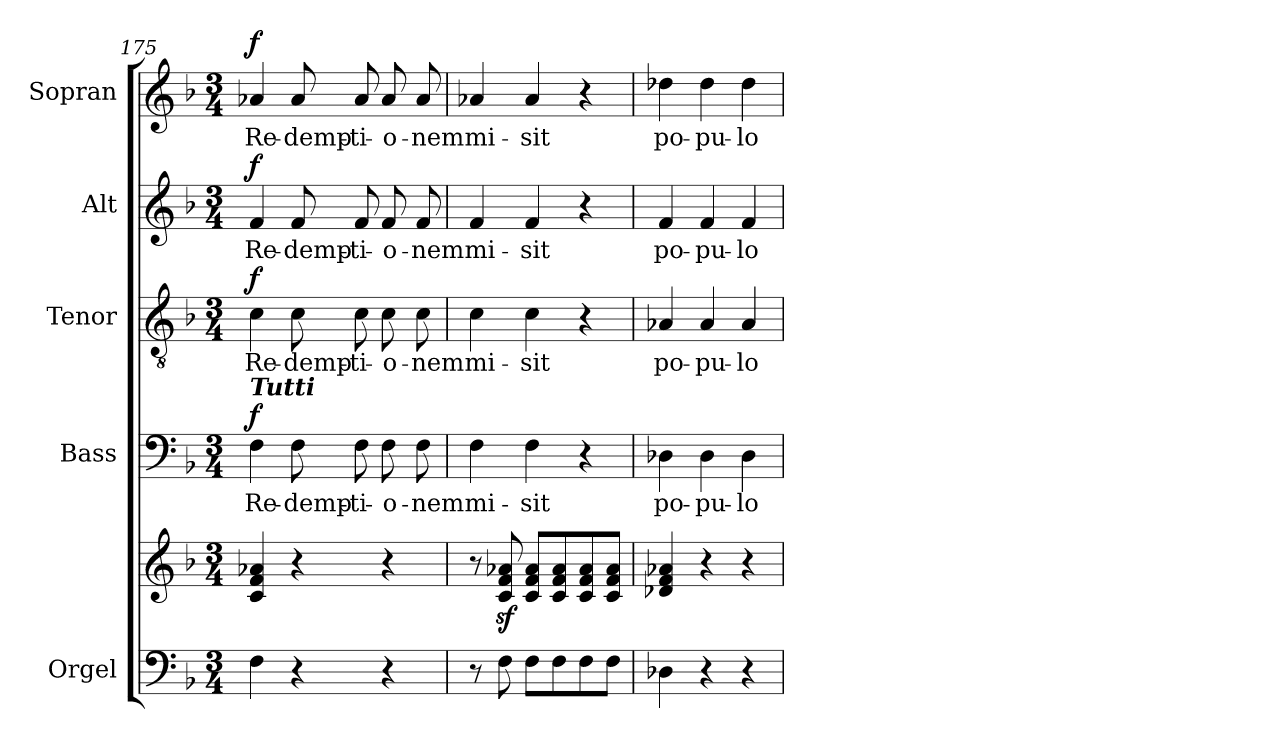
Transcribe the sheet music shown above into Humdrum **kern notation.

**kern	**kern	**kern	**text	**dynam	**kern	**text	**dynam	**kern	**text	**dynam	**kern	**text	**dynam
*part5	*part5	*part4	*part4	*part4	*part3	*part3	*part3	*part2	*part2	*part2	*part1	*part1	*part1
*staff6	*staff5	*staff4	*staff4	*staff4	*staff3	*staff3	*staff3	*staff2	*staff2	*staff2	*staff1	*staff1	*staff1
*I"Orgel	*	*I"Bass	*	*	*I"Tenor	*	*	*I"Alt	*	*	*I"Sopran	*	*
*I'Org.	*	*I'B.	*	*	*I'T.	*	*	*I'A.	*	*	*I'S.	*	*
*clefF4	*clefG2	*clefF4	*	*	*clefGv2	*	*	*clefG2	*	*	*clefG2	*	*
*k[b-]	*k[b-]	*k[b-]	*	*	*k[b-]	*	*	*k[b-]	*	*	*k[b-]	*	*
*F:	*F:	*F:	*	*	*F:	*	*	*F:	*	*	*F:	*	*
*M3/4	*M3/4	*M3/4	*	*	*M3/4	*	*	*M3/4	*	*	*M3/4	*	*
=175	=175	=175	=175	=175	=175	=175	=175	=175	=175	=175	=175	=175	=175
!	!	!LO:TX:a:Bi:t=Tutti	!	!	!	!	!	!	!	!	!	!	!
!	!	!	!LO:LY:b	!LO:DY:a	!	!LO:LY:b	!LO:DY:a	!	!LO:LY:b	!LO:DY:a	!	!LO:LY:b	!LO:DY:a
4F\	4c/ 4f/ 4a-X/	4F\	Re-	f	4c\	Re-	f	4f/	Re-	f	4a-X/	Re-	f
!	!	!	!LO:LY:b	!	!	!LO:LY:b	!	!	!LO:LY:b	!	!	!LO:LY:b	!
4r	4r	8F\	-demp-	.	8c\	-demp-	.	8f/	-demp-	.	8a-/	-demp-	.
!	!	!	!LO:LY:b	!	!	!LO:LY:b	!	!	!LO:LY:b	!	!	!LO:LY:b	!
.	.	8F\	-ti-	.	8c\	-ti-	.	8f/	-ti-	.	8a-/	-ti-	.
!	!	!	!LO:LY:b	!	!	!LO:LY:b	!	!	!LO:LY:b	!	!	!LO:LY:b	!
4r	4r	8F\	-o-	.	8c\	-o-	.	8f/	-o-	.	8a-/	-o-	.
!	!	!	!LO:LY:b	!	!	!LO:LY:b	!	!	!LO:LY:b	!	!	!LO:LY:b	!
.	.	8F\	-nem	.	8c\	-nem	.	8f/	-nem	.	8a-/	-nem	.
=176	=176	=176	=176	=176	=176	=176	=176	=176	=176	=176	=176	=176	=176
!	!	!	!LO:LY:b	!	!	!LO:LY:b	!	!	!LO:LY:b	!	!	!LO:LY:b	!
8r	8r	4F\	mi-	.	4c\	mi-	.	4f/	mi-	.	4a-X/	mi-	.
8F\	8c/z< 8f/z< 8a-X/z<	.	.	.	.	.	.	.	.	.	.	.	.
!	!	!	!LO:LY:b	!	!	!LO:LY:b	!	!	!LO:LY:b	!	!	!LO:LY:b	!
8F\L	8c/ 8f/ 8a-/L	4F\	-sit	.	4c\	-sit	.	4f/	-sit	.	4a-/	-sit	.
8F\	8c/ 8f/ 8a-/	.	.	.	.	.	.	.	.	.	.	.	.
8F\	8c/ 8f/ 8a-/	4r	.	.	4r	.	.	4r	.	.	4r	.	.
8F\J	8c/ 8f/ 8a-/J	.	.	.	.	.	.	.	.	.	.	.	.
!!LO:LB:g=z
=177	=177	=177	=177	=177	=177	=177	=177	=177	=177	=177	=177	=177	=177
!	!	!	!LO:LY:b	!	!	!LO:LY:b	!	!	!LO:LY:b	!	!	!LO:LY:b	!
4D-X\	4d-X/ 4f/ 4a-X/	4D-X\	po-	.	4A-X/	po-	.	4f/	po-	.	4dd-X\	po-	.
!	!	!	!LO:LY:b	!	!	!LO:LY:b	!	!	!LO:LY:b	!	!	!LO:LY:b	!
4r	4r	4D-\	-pu-	.	4A-/	-pu-	.	4f/	-pu-	.	4dd-\	-pu-	.
!	!	!	!LO:LY:b	!	!	!LO:LY:b	!	!	!LO:LY:b	!	!	!LO:LY:b	!
4r	4r	4D-\	-lo	.	4A-/	-lo	.	4f/	-lo	.	4dd-\	-lo	.
=	=	=	=	=	=	=	=	=	=	=	=	=	=
*-	*-	*-	*-	*-	*-	*-	*-	*-	*-	*-	*-	*-	*-
